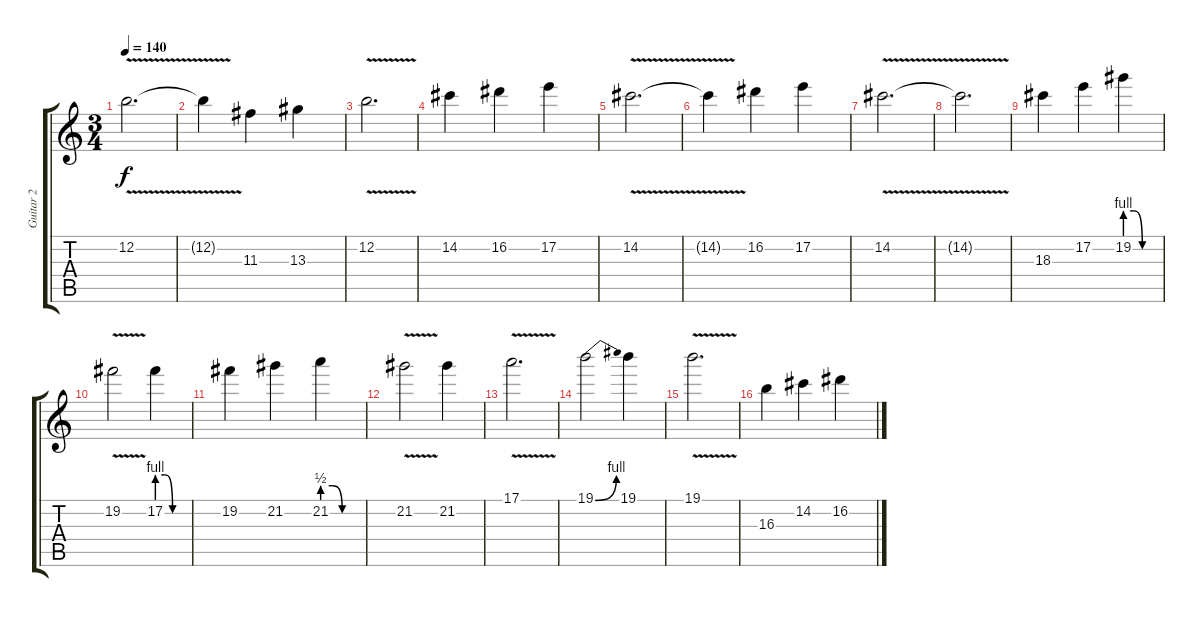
\track ("Guitar 2" "Guitar 2") {instrument overdrivenguitar}
\staff {score tabs}
\tuning (E4 B3 G3 D3 A2 E2) {hide}
\ts (3 4)
\tempo 140
\clef g2
\ks c
12.2{v}.2{d dy f} |
12.2{t}.4 11.3.4 13.3.4 |
12.2{v}.2{d} |
14.2.4 16.2.4 17.2.4 |
14.2{v}.2{d} |
14.2{t}.4 16.2.4 17.2.4 |
14.2{v}.2{d} |
14.2{t}.2{d} |
18.3.4 17.2.4 19.2{be (custom 0 4 15 4 30 0 60 0)}.4 |
19.2{v}.2 17.2{be (custom 0 4 15 4 30 0 60 0)}.4 |
19.2.4 21.2.4 21.2{be (custom 0 2 15 2 30 0 60 0)}.4 |
21.2{v}.2 21.2.4 |
17.1{v}.2{d} |
19.1{be (bend 0 0 60 4)}.2 19.1.4 |
19.1{v}.2{d} |
16.3.4 14.2.4 16.2.4
